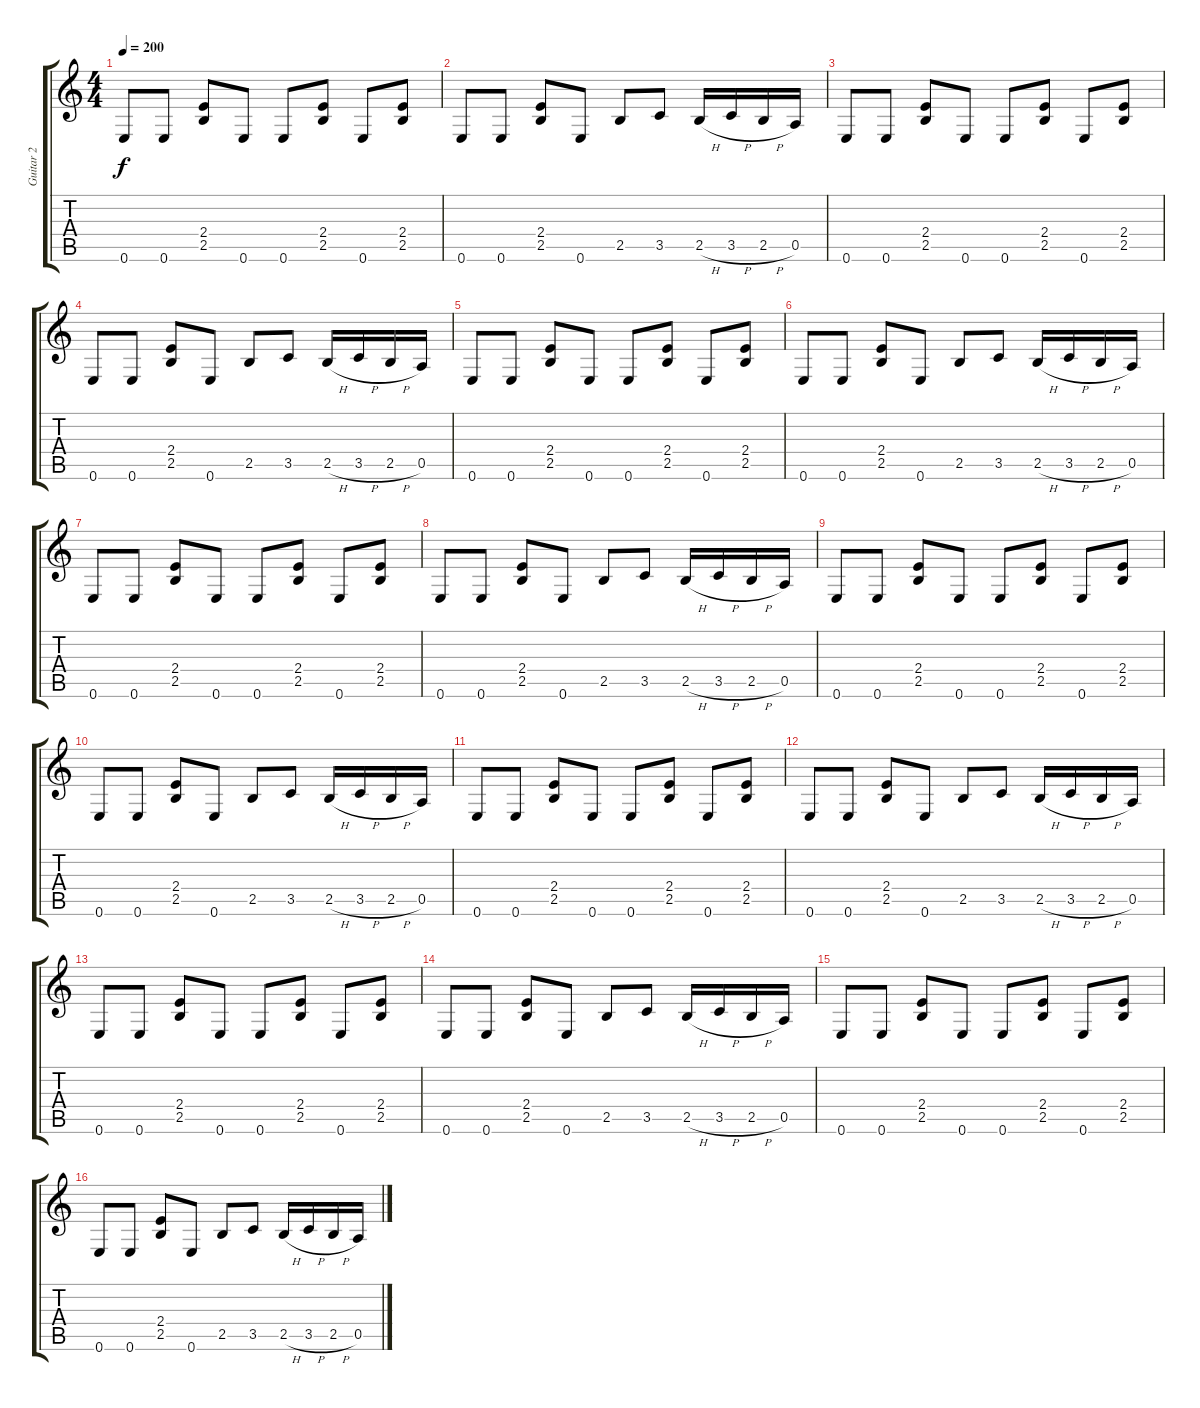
\track ("Guitar 2" "Guitar 2") {instrument overdrivenguitar}
\staff {score tabs}
\tuning (E4 B3 G3 D3 A2 E2) {hide}
\ts (4 4)
\tempo 200
\clef g2
\ks c
0.6.8{dy f} 0.6.8 (2.4 2.5).8 0.6.8 0.6.8 (2.4 2.5).8 0.6.8 (2.4 2.5).8 |
0.6.8 0.6.8 (2.4 2.5).8 0.6.8 2.5.8 3.5.8 2.5{h}.16 3.5{h}.16 2.5{h}.16 0.5.16 |
0.6.8 0.6.8 (2.4 2.5).8 0.6.8 0.6.8 (2.4 2.5).8 0.6.8 (2.4 2.5).8 |
0.6.8 0.6.8 (2.4 2.5).8 0.6.8 2.5.8 3.5.8 2.5{h}.16 3.5{h}.16 2.5{h}.16 0.5.16 |
0.6.8 0.6.8 (2.4 2.5).8 0.6.8 0.6.8 (2.4 2.5).8 0.6.8 (2.4 2.5).8 |
0.6.8 0.6.8 (2.4 2.5).8 0.6.8 2.5.8 3.5.8 2.5{h}.16 3.5{h}.16 2.5{h}.16 0.5.16 |
0.6.8 0.6.8 (2.4 2.5).8 0.6.8 0.6.8 (2.4 2.5).8 0.6.8 (2.4 2.5).8 |
0.6.8 0.6.8 (2.4 2.5).8 0.6.8 2.5.8 3.5.8 2.5{h}.16 3.5{h}.16 2.5{h}.16 0.5.16 |
0.6.8 0.6.8 (2.4 2.5).8 0.6.8 0.6.8 (2.4 2.5).8 0.6.8 (2.4 2.5).8 |
0.6.8 0.6.8 (2.4 2.5).8 0.6.8 2.5.8 3.5.8 2.5{h}.16 3.5{h}.16 2.5{h}.16 0.5.16 |
0.6.8 0.6.8 (2.4 2.5).8 0.6.8 0.6.8 (2.4 2.5).8 0.6.8 (2.4 2.5).8 |
0.6.8 0.6.8 (2.4 2.5).8 0.6.8 2.5.8 3.5.8 2.5{h}.16 3.5{h}.16 2.5{h}.16 0.5.16 |
0.6.8 0.6.8 (2.4 2.5).8 0.6.8 0.6.8 (2.4 2.5).8 0.6.8 (2.4 2.5).8 |
0.6.8 0.6.8 (2.4 2.5).8 0.6.8 2.5.8 3.5.8 2.5{h}.16 3.5{h}.16 2.5{h}.16 0.5.16 |
0.6.8 0.6.8 (2.4 2.5).8 0.6.8 0.6.8 (2.4 2.5).8 0.6.8 (2.4 2.5).8 |
0.6.8 0.6.8 (2.4 2.5).8 0.6.8 2.5.8 3.5.8 2.5{h}.16 3.5{h}.16 2.5{h}.16 0.5.16
